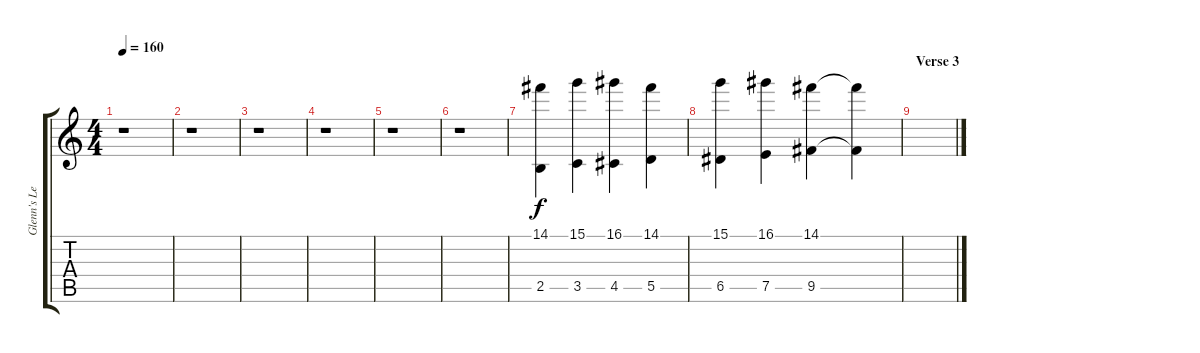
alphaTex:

\track ("Glenn's Lead" "Glenn's Le") {instrument overdrivenguitar}
\staff {score tabs}
\tuning (E4 B3 G3 D3 A2 E2) {hide}
\ts (4 4)
\tempo 160
\clef g2
\ks c
r.1{dy f} |
r.1 |
r.1 |
r.1 |
r.1 |
r.1 |
(14.1 2.5).4 (15.1 3.5).4 (16.1 4.5).4 (14.1 5.5).4 |
(15.1 6.5).4 (16.1 7.5).4 (14.1 9.5).4 (14.1{t} 9.5{t}).4 |
\section ("" "Verse 3")
